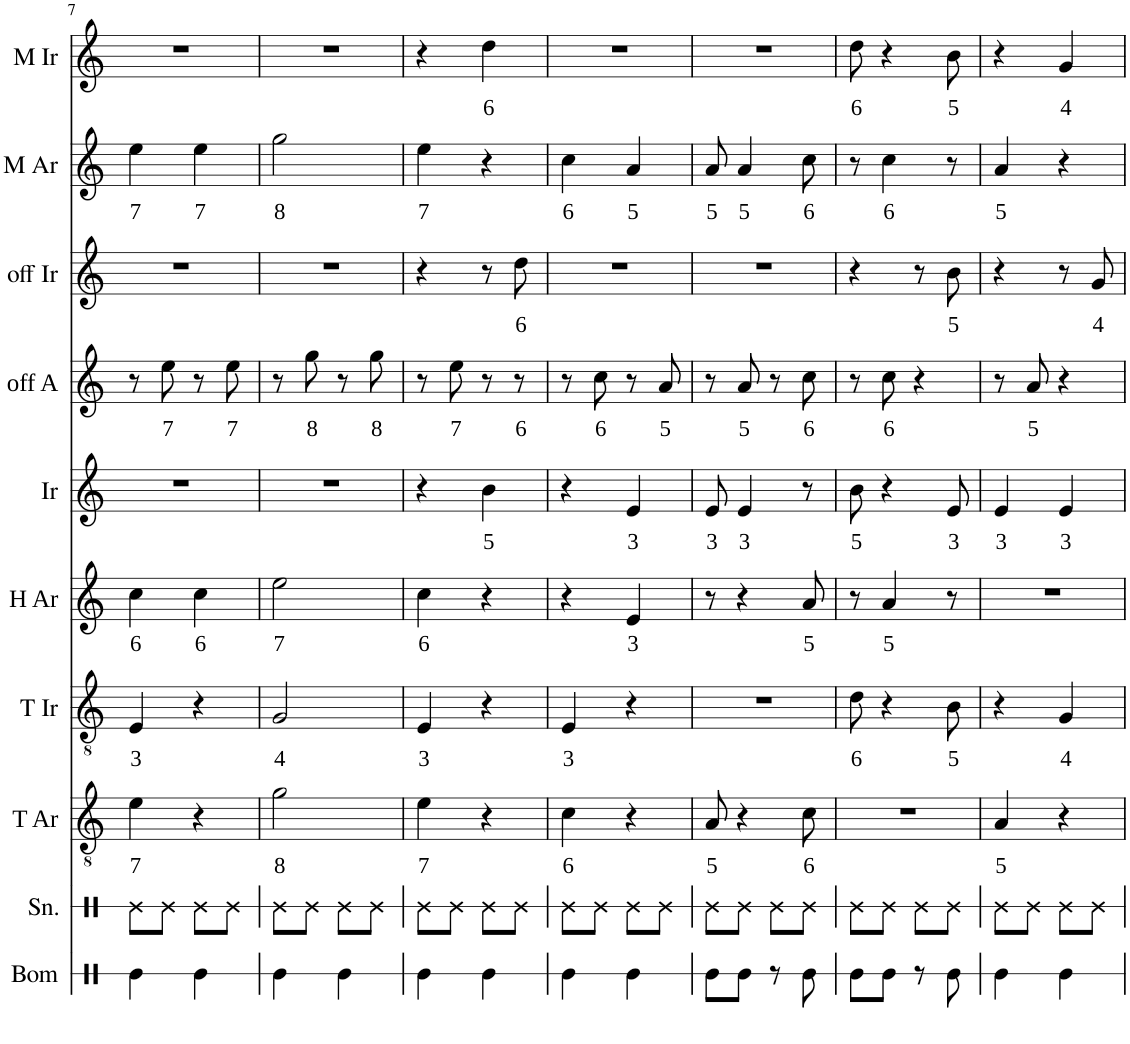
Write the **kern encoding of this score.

**kern	**kern	**kern	**text	**kern	**text	**kern	**text	**kern	**text	**kern	**text	**kern	**text	**kern	**text	**kern	**text
*part10	*part9	*part8	*part8	*part7	*part7	*part6	*part6	*part5	*part5	*part4	*part4	*part3	*part3	*part2	*part2	*part1	*part1
*staff10	*staff9	*staff8	*staff8	*staff7	*staff7	*staff6	*staff6	*staff5	*staff5	*staff4	*staff4	*staff3	*staff3	*staff2	*staff2	*staff1	*staff1
*I"Bombo	*I"Snare Drum	*I"Toyo/Zanca Arca	*	*I"Toyo Ira	*	*I"Harmony Arca	*	*I"Harmony Ira	*	*I"offbeat Arca	*	*I"offbeat Ira	*	*I"Melody Arca	*	*I"Melody Ira	*
*I'Bom	*I'Sn.	*I'T Ar	*	*I'T Ir	*	*I'H Ar	*	*I'Ir	*	*I'off A	*	*I'off Ir	*	*I'M Ar	*	*I'M Ir	*
!!LO:PB:g=z
*clefX	*clefX	*clefGv2	*	*clefGv2	*	*clefG2	*	*clefG2	*	*clefG2	*	*clefG2	*	*clefG2	*	*clefG2	*
*k[]	*k[]	*k[]	*	*k[]	*	*k[]	*	*k[]	*	*k[]	*	*k[]	*	*k[]	*	*k[]	*
*M2/4	*M2/4	*M2/4	*	*M2/4	*	*M2/4	*	*M2/4	*	*M2/4	*	*M2/4	*	*M2/4	*	*M2/4	*
=7	=7	=7	=7	=7	=7	=7	=7	=7	=7	=7	=7	=7	=7	=7	=7	=7	=7
!	!	!	!LO:LY:b	!	!LO:LY:b	!	!LO:LY:b	!	!	!	!	!	!	!	!LO:LY:b	!	!
4Re\	8Re\L	4e\	7	4E/	3	4cc\	6	2r	.	8r	.	2r	.	4ee\	7	2r	.
!	!	!	!	!	!	!	!	!	!	!	!LO:LY:b	!	!	!	!	!	!
.	8Re\J	.	.	.	.	.	.	.	.	8ee\	7	.	.	.	.	.	.
!	!	!	!	!	!	!	!LO:LY:b	!	!	!	!	!	!	!	!LO:LY:b	!	!
4Re\	8Re\L	4r	.	4r	.	4cc\	6	.	.	8r	.	.	.	4ee\	7	.	.
!	!	!	!	!	!	!	!	!	!	!	!LO:LY:b	!	!	!	!	!	!
.	8Re\J	.	.	.	.	.	.	.	.	8ee\	7	.	.	.	.	.	.
=8	=8	=8	=8	=8	=8	=8	=8	=8	=8	=8	=8	=8	=8	=8	=8	=8	=8
!	!	!	!LO:LY:b	!	!LO:LY:b	!	!LO:LY:b	!	!	!	!	!	!	!	!LO:LY:b	!	!
4Re\	8Re\L	2g\	8	2G/	4	2ee\	7	2r	.	8r	.	2r	.	2gg\	8	2r	.
!	!	!	!	!	!	!	!	!	!	!	!LO:LY:b	!	!	!	!	!	!
.	8Re\J	.	.	.	.	.	.	.	.	8gg\	8	.	.	.	.	.	.
4Re\	8Re\L	.	.	.	.	.	.	.	.	8r	.	.	.	.	.	.	.
!	!	!	!	!	!	!	!	!	!	!	!LO:LY:b	!	!	!	!	!	!
.	8Re\J	.	.	.	.	.	.	.	.	8gg\	8	.	.	.	.	.	.
=9	=9	=9	=9	=9	=9	=9	=9	=9	=9	=9	=9	=9	=9	=9	=9	=9	=9
!	!	!	!LO:LY:b	!	!LO:LY:b	!	!LO:LY:b	!	!	!	!	!	!	!	!LO:LY:b	!	!
4Re\	8Re\L	4e\	7	4E/	3	4cc\	6	4r	.	8r	.	4r	.	4ee\	7	4r	.
!	!	!	!	!	!	!	!	!	!	!	!LO:LY:b	!	!	!	!	!	!
.	8Re\J	.	.	.	.	.	.	.	.	8ee\	7	.	.	.	.	.	.
!	!	!	!	!	!	!	!	!	!LO:LY:b	!	!	!	!	!	!	!	!LO:LY:b
4Re\	8Re\L	4r	.	4r	.	4r	.	4b\	5	8r	.	8r	.	4r	.	4dd\	6
!	!	!	!	!	!	!	!	!	!	!	!LO:LY:b	!	!LO:LY:b	!	!	!	!
.	8Re\J	.	.	.	.	.	.	.	.	8r	6	8dd\	6	.	.	.	.
=10	=10	=10	=10	=10	=10	=10	=10	=10	=10	=10	=10	=10	=10	=10	=10	=10	=10
!	!	!	!LO:LY:b	!	!LO:LY:b	!	!	!	!	!	!	!	!	!	!LO:LY:b	!	!
4Re\	8Re\L	4c\	6	4E/	3	4r	.	4r	.	8r	.	2r	.	4cc\	6	2r	.
!	!	!	!	!	!	!	!	!	!	!	!LO:LY:b	!	!	!	!	!	!
.	8Re\J	.	.	.	.	.	.	.	.	8cc\	6	.	.	.	.	.	.
!	!	!	!	!	!	!	!LO:LY:b	!	!LO:LY:b	!	!	!	!	!	!LO:LY:b	!	!
4Re\	8Re\L	4r	.	4r	.	4e/	3	4e/	3	8r	.	.	.	4a/	5	.	.
!	!	!	!	!	!	!	!	!	!	!	!LO:LY:b	!	!	!	!	!	!
.	8Re\J	.	.	.	.	.	.	.	.	8a/	5	.	.	.	.	.	.
=11	=11	=11	=11	=11	=11	=11	=11	=11	=11	=11	=11	=11	=11	=11	=11	=11	=11
!	!	!	!LO:LY:b	!	!	!	!	!	!LO:LY:b	!	!	!	!	!	!LO:LY:b	!	!
8Re\L	8Re\L	8A/	5	2r	.	8r	.	8e/	3	8r	.	2r	.	8a/	5	2r	.
!	!	!	!	!	!	!	!	!	!LO:LY:b	!	!LO:LY:b	!	!	!	!LO:LY:b	!	!
8Re\J	8Re\J	4r	.	.	.	4r	.	4e/	3	8a/	5	.	.	4a/	5	.	.
8r	8Re\L	.	.	.	.	.	.	.	.	8r	.	.	.	.	.	.	.
!	!	!	!LO:LY:b	!	!	!	!LO:LY:b	!	!	!	!LO:LY:b	!	!	!	!LO:LY:b	!	!
8Re\	8Re\J	8c\	6	.	.	8a/	5	8r	.	8cc\	6	.	.	8cc\	6	.	.
=12	=12	=12	=12	=12	=12	=12	=12	=12	=12	=12	=12	=12	=12	=12	=12	=12	=12
!	!	!	!	!	!LO:LY:b	!	!	!	!LO:LY:b	!	!	!	!	!	!	!	!LO:LY:b
8Re\L	8Re\L	2r	.	8d\	6	8r	.	8b\	5	8r	.	4r	.	8r	.	8dd\	6
!	!	!	!	!	!	!	!LO:LY:b	!	!	!	!LO:LY:b	!	!	!	!LO:LY:b	!	!
8Re\J	8Re\J	.	.	4r	.	4a/	5	4r	.	8cc\	6	.	.	4cc\	6	4r	.
8r	8Re\L	.	.	.	.	.	.	.	.	4r	.	8r	.	.	.	.	.
!	!	!	!	!	!LO:LY:b	!	!	!	!LO:LY:b	!	!	!	!LO:LY:b	!	!	!	!LO:LY:b
8Re\	8Re\J	.	.	8B\	5	8r	.	8e/	3	.	.	8b\	5	8r	.	8b\	5
=13	=13	=13	=13	=13	=13	=13	=13	=13	=13	=13	=13	=13	=13	=13	=13	=13	=13
!	!	!	!LO:LY:b	!	!	!	!	!	!LO:LY:b	!	!	!	!	!	!LO:LY:b	!	!
4Re\	8Re\L	4A/	5	4r	.	2r	.	4e/	3	8r	.	4r	.	4a/	5	4r	.
!	!	!	!	!	!	!	!	!	!	!	!LO:LY:b	!	!	!	!	!	!
.	8Re\J	.	.	.	.	.	.	.	.	8a/	5	.	.	.	.	.	.
!	!	!	!	!	!LO:LY:b	!	!	!	!LO:LY:b	!	!	!	!	!	!	!	!LO:LY:b
4Re\	8Re\L	4r	.	4G/	4	.	.	4e/	3	4r	.	8r	.	4r	.	4g/	4
!	!	!	!	!	!	!	!	!	!	!	!	!	!LO:LY:b	!	!	!	!
.	8Re\J	.	.	.	.	.	.	.	.	.	.	8g/	4	.	.	.	.
=	=	=	=	=	=	=	=	=	=	=	=	=	=	=	=	=	=
*-	*-	*-	*-	*-	*-	*-	*-	*-	*-	*-	*-	*-	*-	*-	*-	*-	*-
